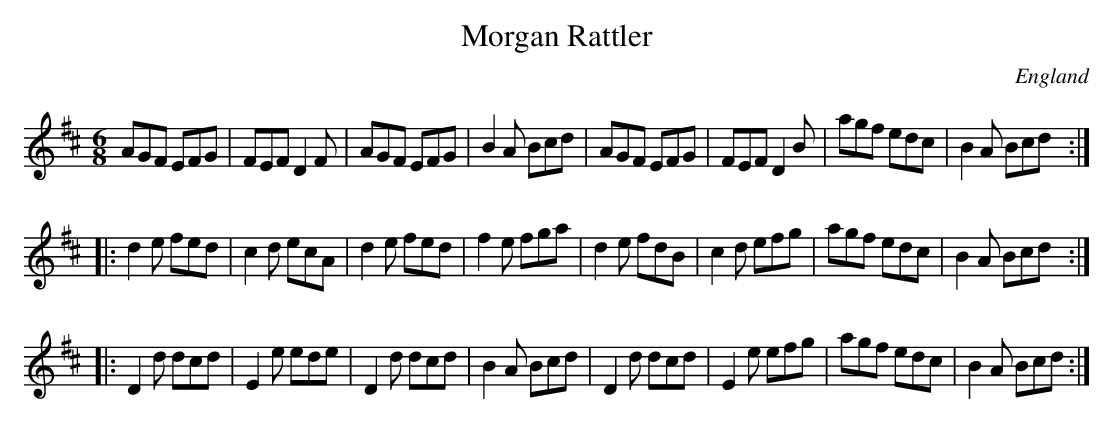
X:1
T:Morgan Rattler
M:6/8
O:England
K:D major
AGF EFG | FEF D2F | AGF EFG | B2A Bcd | \
AGF EFG | FEF D2B | agf edc | B2A Bcd ::
d2e fed | c2d ecA | d2e fed | f2e fga | \
d2e fdB | c2d efg | agf edc | B2A Bcd ::
D2d dcd | E2e ede | D2d dcd | B2A Bcd | \
D2d dcd | E2e efg | agf edc | B2A Bcd:|
